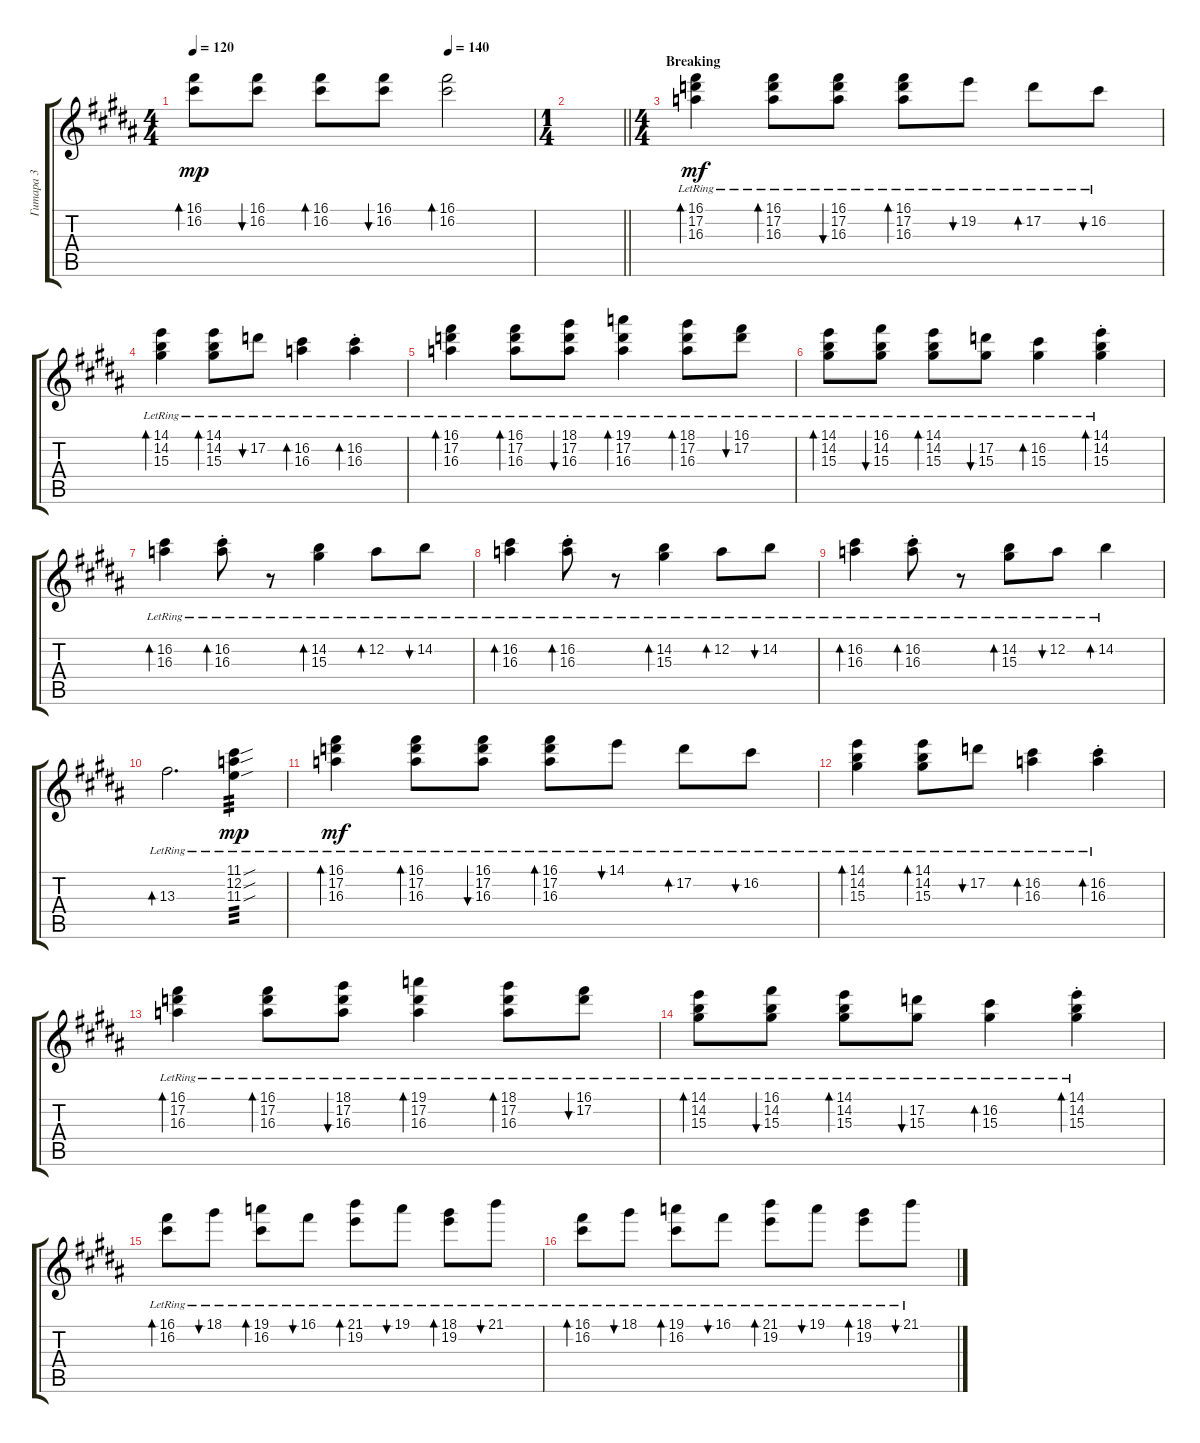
\track ("Гитара 3" "Гитара 3") {instrument acousticguitarsteel}
\staff {score tabs}
\tuning (D4 A3 F3 C3 G2 D2) {hide}
\ts (4 4)
\tempo 120
\tempo (140 0.75)
\clef g2
\ks g#minor
(16.1 16.2).8{bd 60 dy mp} (16.1 16.2).8{bu 60} (16.1 16.2).8{bd 60} (16.1 16.2).8{bu 60} (16.1 16.2).2{bd 60} |
\ts (1 4)
\barLineRight lightlight
|
\ts (4 4)
\section ("" "Breaking")
(16.1{lr} 17.2{lr} 16.3{lr}).4{bd 120 dy mf} (16.1{lr} 17.2{lr} 16.3{lr}).8{bd 120} (16.1{lr} 17.2{lr} 16.3{lr}).8{bu 120} (16.1{lr} 17.2{lr} 16.3{lr}).8{bd 120} 19.2{lr}.8{bu 60} 17.2{lr}.8{bd 60} 16.2{lr}.8{bu 60} |
(14.1{lr} 14.2{lr} 15.3{lr}).4{bd 120} (14.1{lr} 14.2{lr} 15.3{lr}).8{bd 120} 17.2{lr}.8{bu 60} (16.2{lr} 16.3{lr}).4{bd 120} (16.2{st lr} 16.3{st lr}).4{bd 120} |
(16.1{lr} 17.2{lr} 16.3{lr}).4{bd 120} (16.1{lr} 17.2{lr} 16.3{lr}).8{bd 120} (18.1{lr} 17.2{lr} 16.3{lr}).8{bu 60} (19.1{lr} 17.2{lr} 16.3{lr}).4{bd 120} (18.1{lr} 17.2{lr} 16.3{lr}).8{bd 60} (16.1{lr} 17.2{lr}).8{bu 60} |
(14.1{lr} 14.2{lr} 15.3{lr}).8{bd 120} (16.1{lr} 14.2{lr} 15.3{lr}).8{bu 60} (14.1{lr} 14.2{lr} 15.3{lr}).8{bd 120} (17.2{lr} 15.3{lr}).8{bu 60} (16.2{lr} 15.3{lr}).4{bd 120} (14.1{st lr} 14.2{st lr} 15.3{st lr}).4{bd 120} |
(16.2{lr} 16.3{lr}).4{bd 120} (16.2{st lr} 16.3{lr}).8{bd 60} r.8 (14.2{lr} 15.3{lr}).4{bd 120} 12.2{lr}.8{bd 60} 14.2{lr}.8{bu 60} |
(16.2{lr} 16.3{lr}).4{bd 120} (16.2{st lr} 16.3{lr}).8{bd 60} r.8 (14.2{lr} 15.3{lr}).4{bd 120} 12.2{lr}.8{bd 60} 14.2{lr}.8{bu 60} |
(16.2{lr} 16.3{lr}).4{bd 120} (16.2{st lr} 16.3{lr}).8{bd 60} r.8 (14.2{lr} 15.3{lr}).8{bd 60} 12.2{lr}.8{bu 60} 14.2{lr}.4{bd 60} |
13.3{lr}.2{d bd 60} (11.1{sou lr} 12.2{sou lr} 11.3{sou lr}).4{tp 3 dy mp} |
(16.1{lr} 17.2{lr} 16.3{lr}).4{bd 120 dy mf} (16.1{lr} 17.2{lr} 16.3{lr}).8{bd 120} (16.1{lr} 17.2{lr} 16.3{lr}).8{bu 120} (16.1{lr} 17.2{lr} 16.3{lr}).8{bd 120} 14.1{lr}.8{bu 60} 17.2{lr}.8{bd 60} 16.2{lr}.8{bu 60} |
(14.1{lr} 14.2{lr} 15.3{lr}).4{bd 120} (14.1{lr} 14.2{lr} 15.3{lr}).8{bd 120} 17.2{lr}.8{bu 60} (16.2{lr} 16.3{lr}).4{bd 120} (16.2{st lr} 16.3{st lr}).4{bd 120} |
(16.1{lr} 17.2{lr} 16.3{lr}).4{bd 120} (16.1{lr} 17.2{lr} 16.3{lr}).8{bd 120} (18.1{lr} 17.2{lr} 16.3{lr}).8{bu 60} (19.1{lr} 17.2{lr} 16.3{lr}).4{bd 120} (18.1{lr} 17.2{lr} 16.3{lr}).8{bd 60} (16.1{lr} 17.2{lr}).8{bu 60} |
(14.1{lr} 14.2{lr} 15.3{lr}).8{bd 120} (16.1{lr} 14.2{lr} 15.3{lr}).8{bu 60} (14.1{lr} 14.2{lr} 15.3{lr}).8{bd 120} (17.2{lr} 15.3{lr}).8{bu 60} (16.2{lr} 15.3{lr}).4{bd 120} (14.1{st lr} 14.2{st lr} 15.3{st lr}).4{bd 120} |
(16.1{lr} 16.2{lr}).8{bd 120} 18.1{lr}.8{bu 60} (19.1{lr} 16.2{lr}).8{bd 120} 16.1{lr}.8{bu 120} (21.1{lr} 19.2{lr}).8{bd 120} 19.1{lr}.8{bu 120} (18.1{lr} 19.2{lr}).8{bd 120} 21.1{lr}.8{bu 120} |
(16.1{lr} 16.2{lr}).8{bd 120} 18.1{lr}.8{bu 60} (19.1{lr} 16.2{lr}).8{bd 120} 16.1{lr}.8{bu 120} (21.1{lr} 19.2{lr}).8{bd 120} 19.1{lr}.8{bu 120} (18.1{lr} 19.2{lr}).8{bd 120} 21.1{lr}.8{bu 120}
